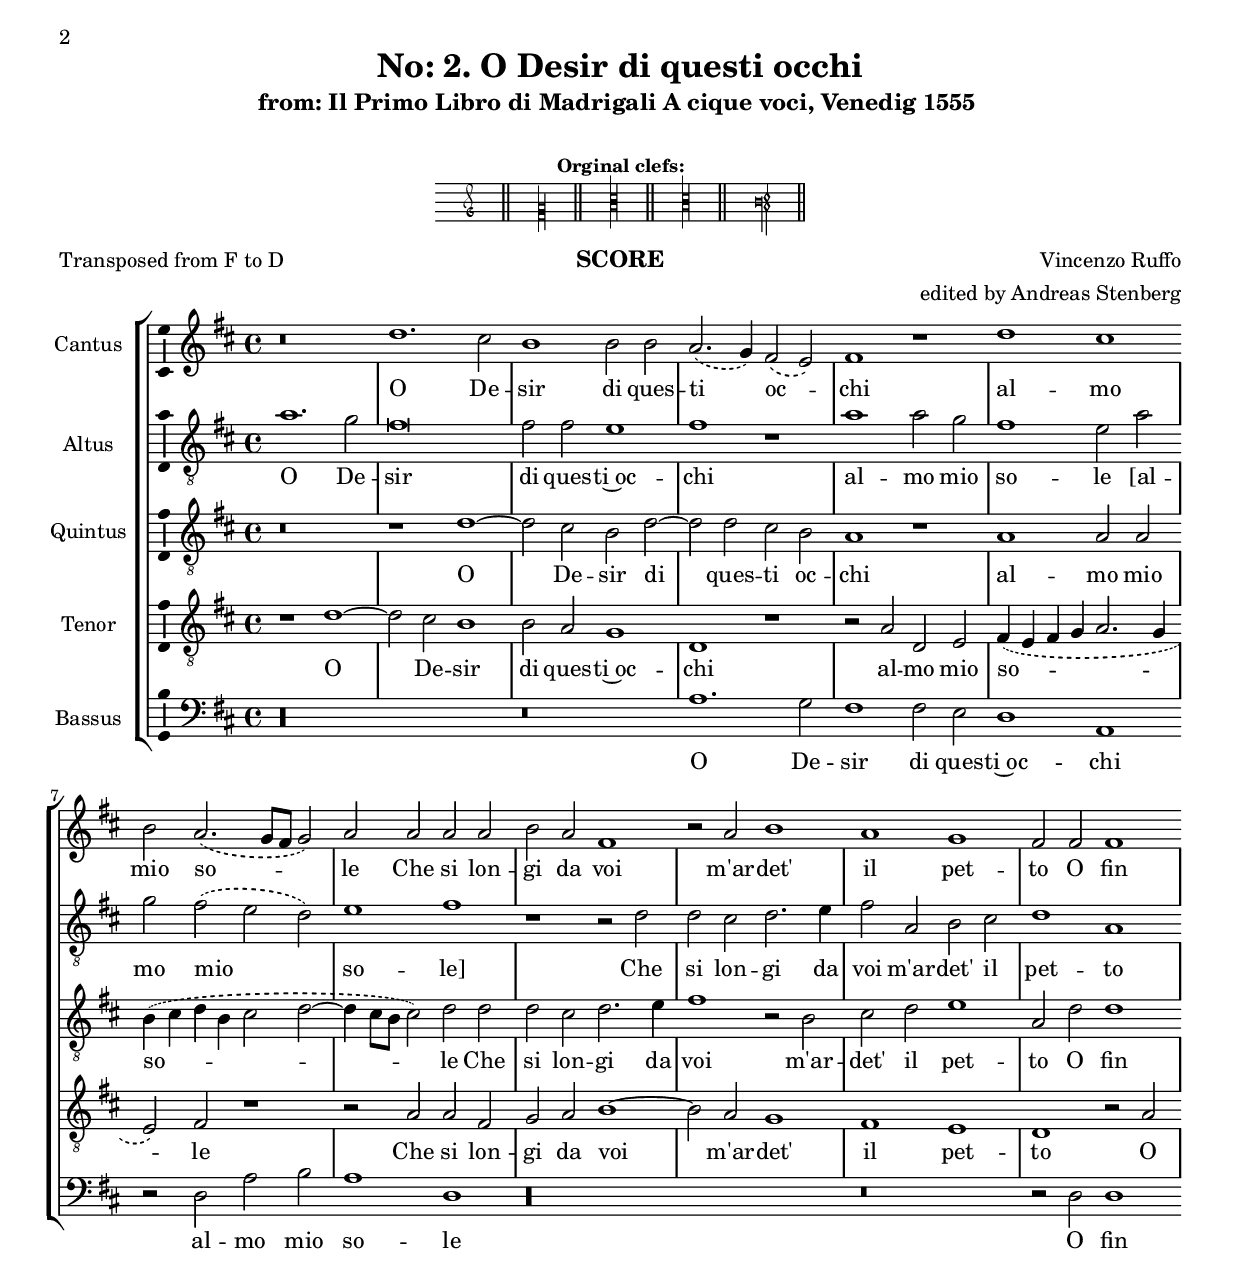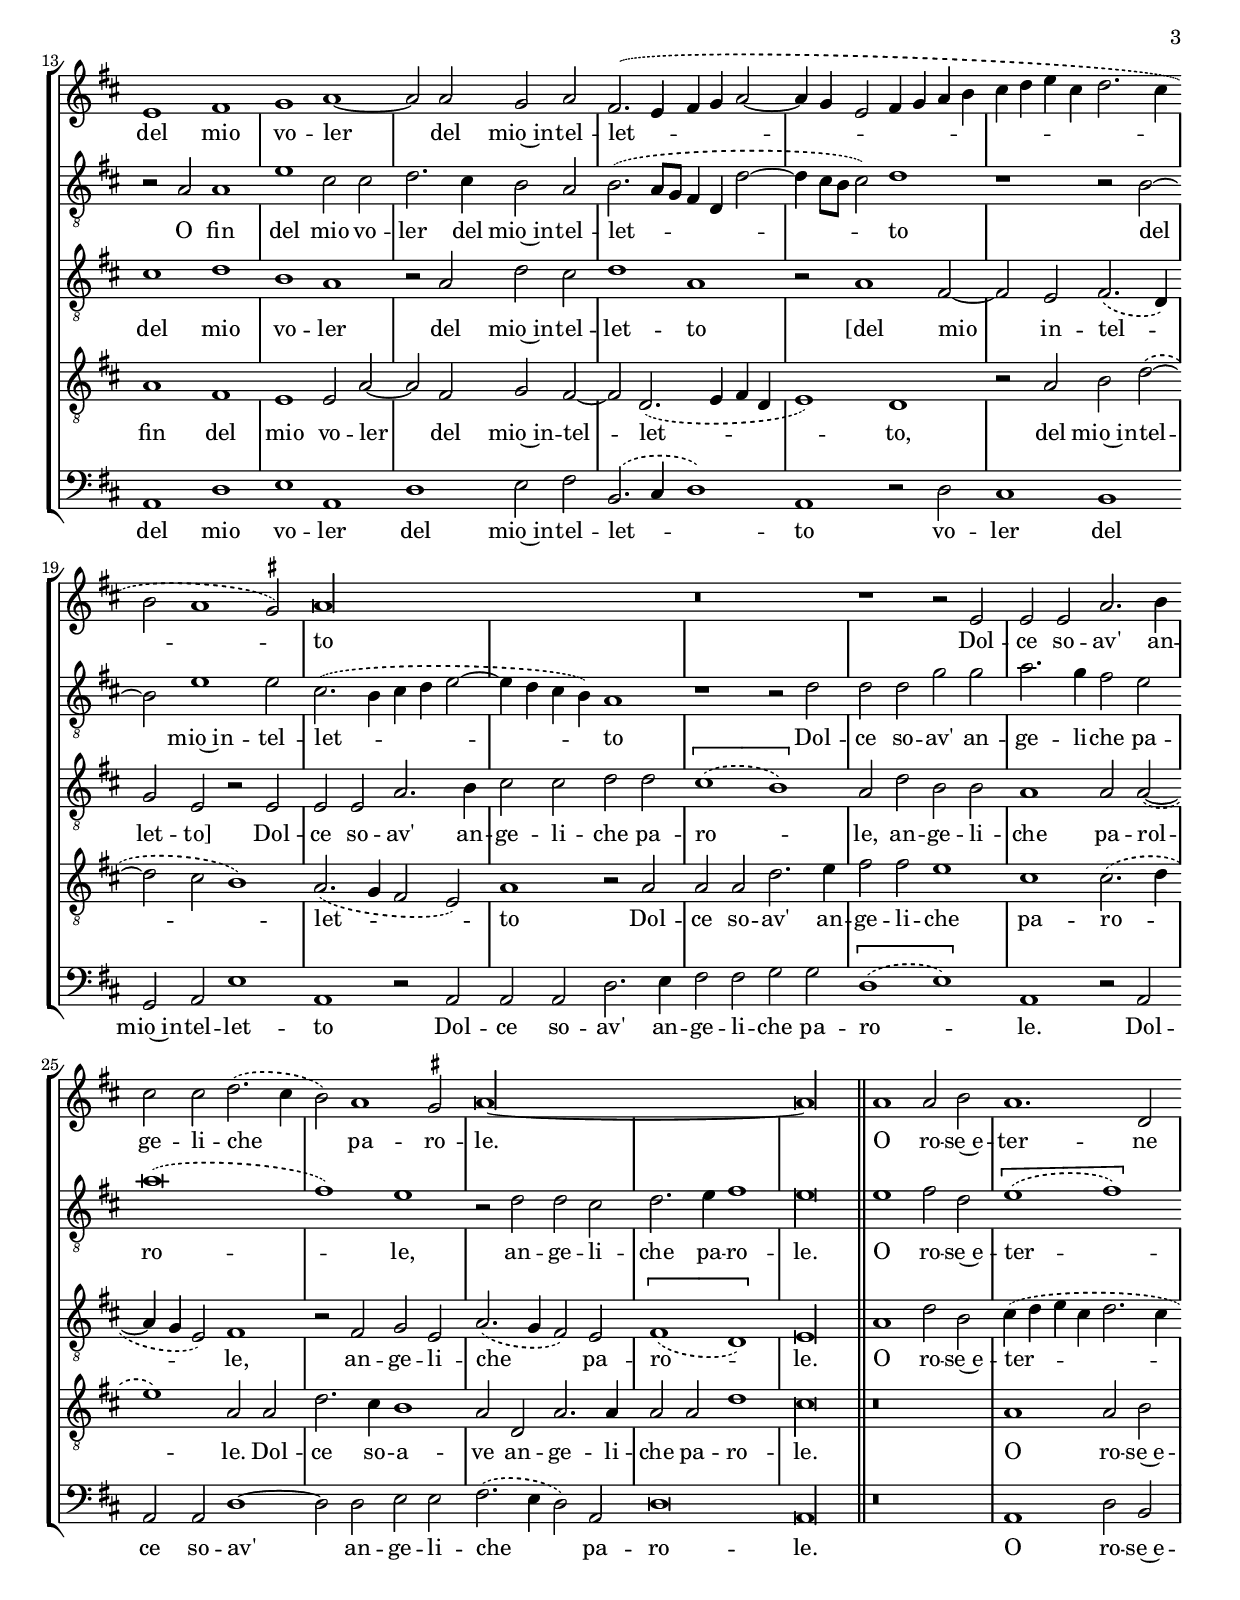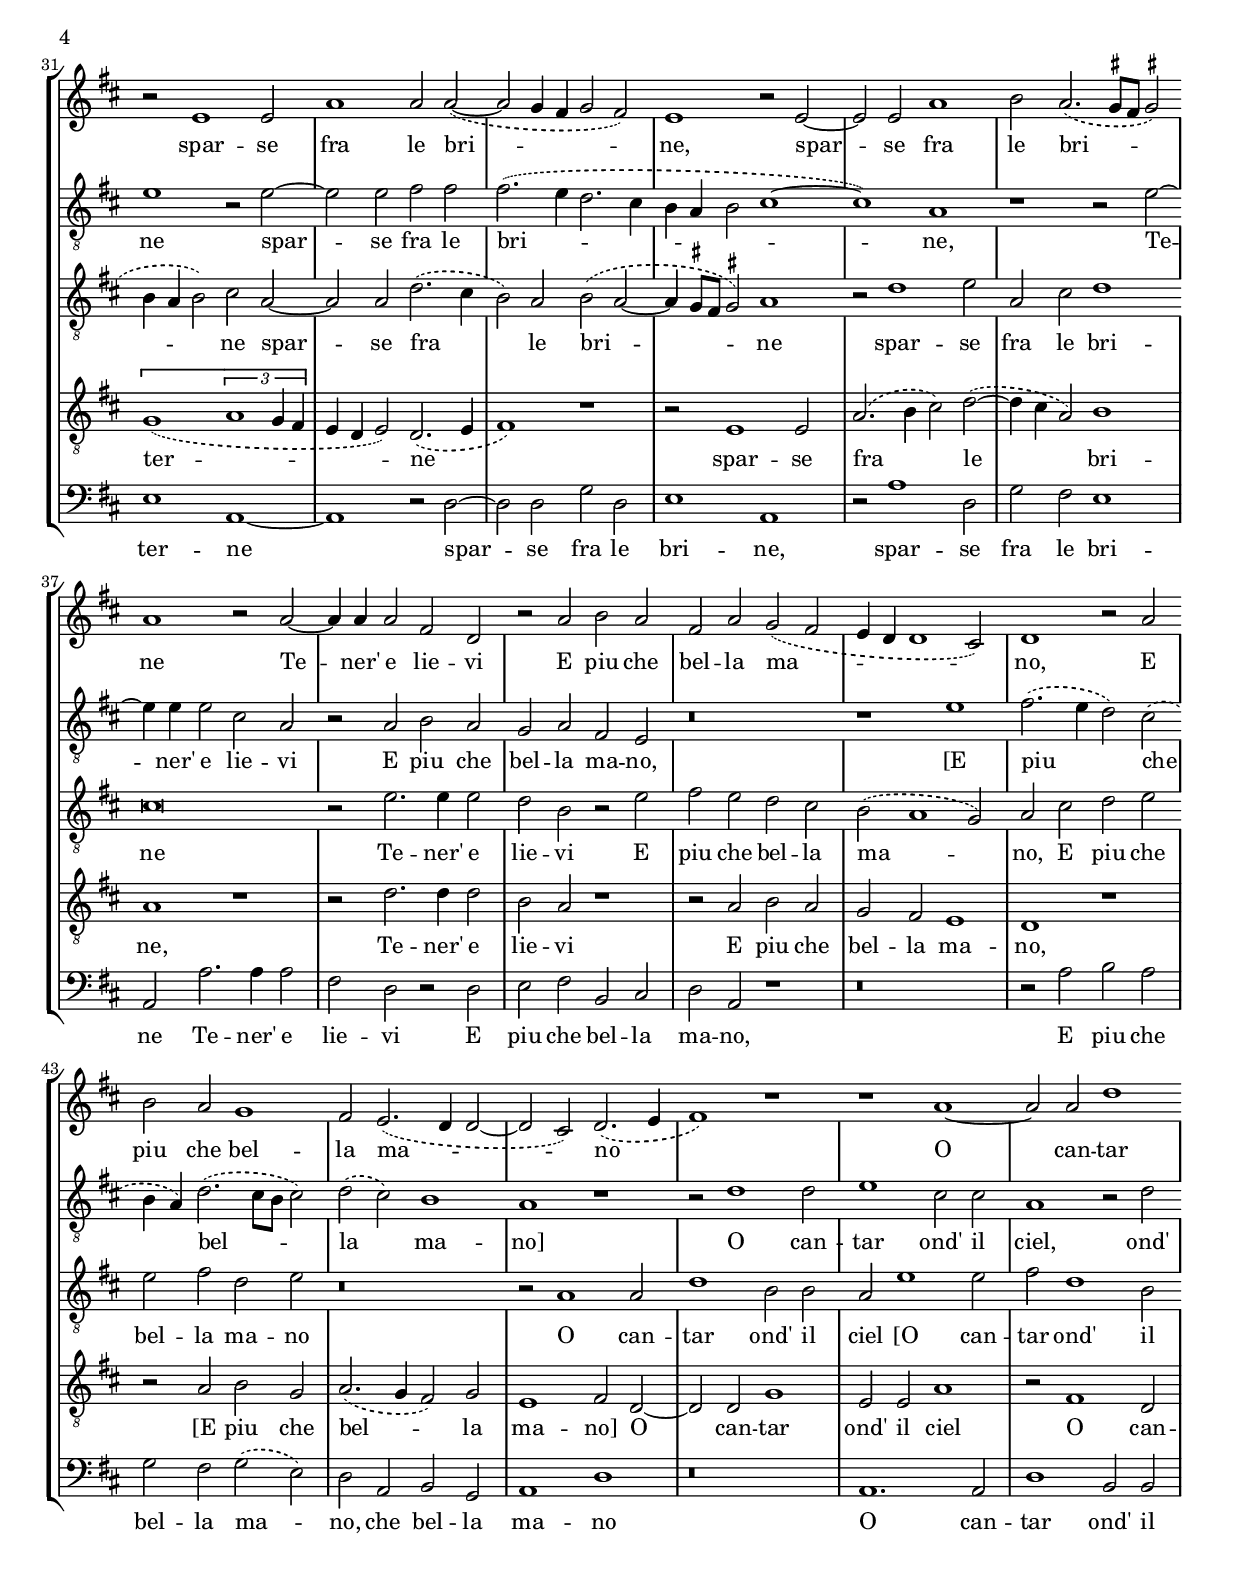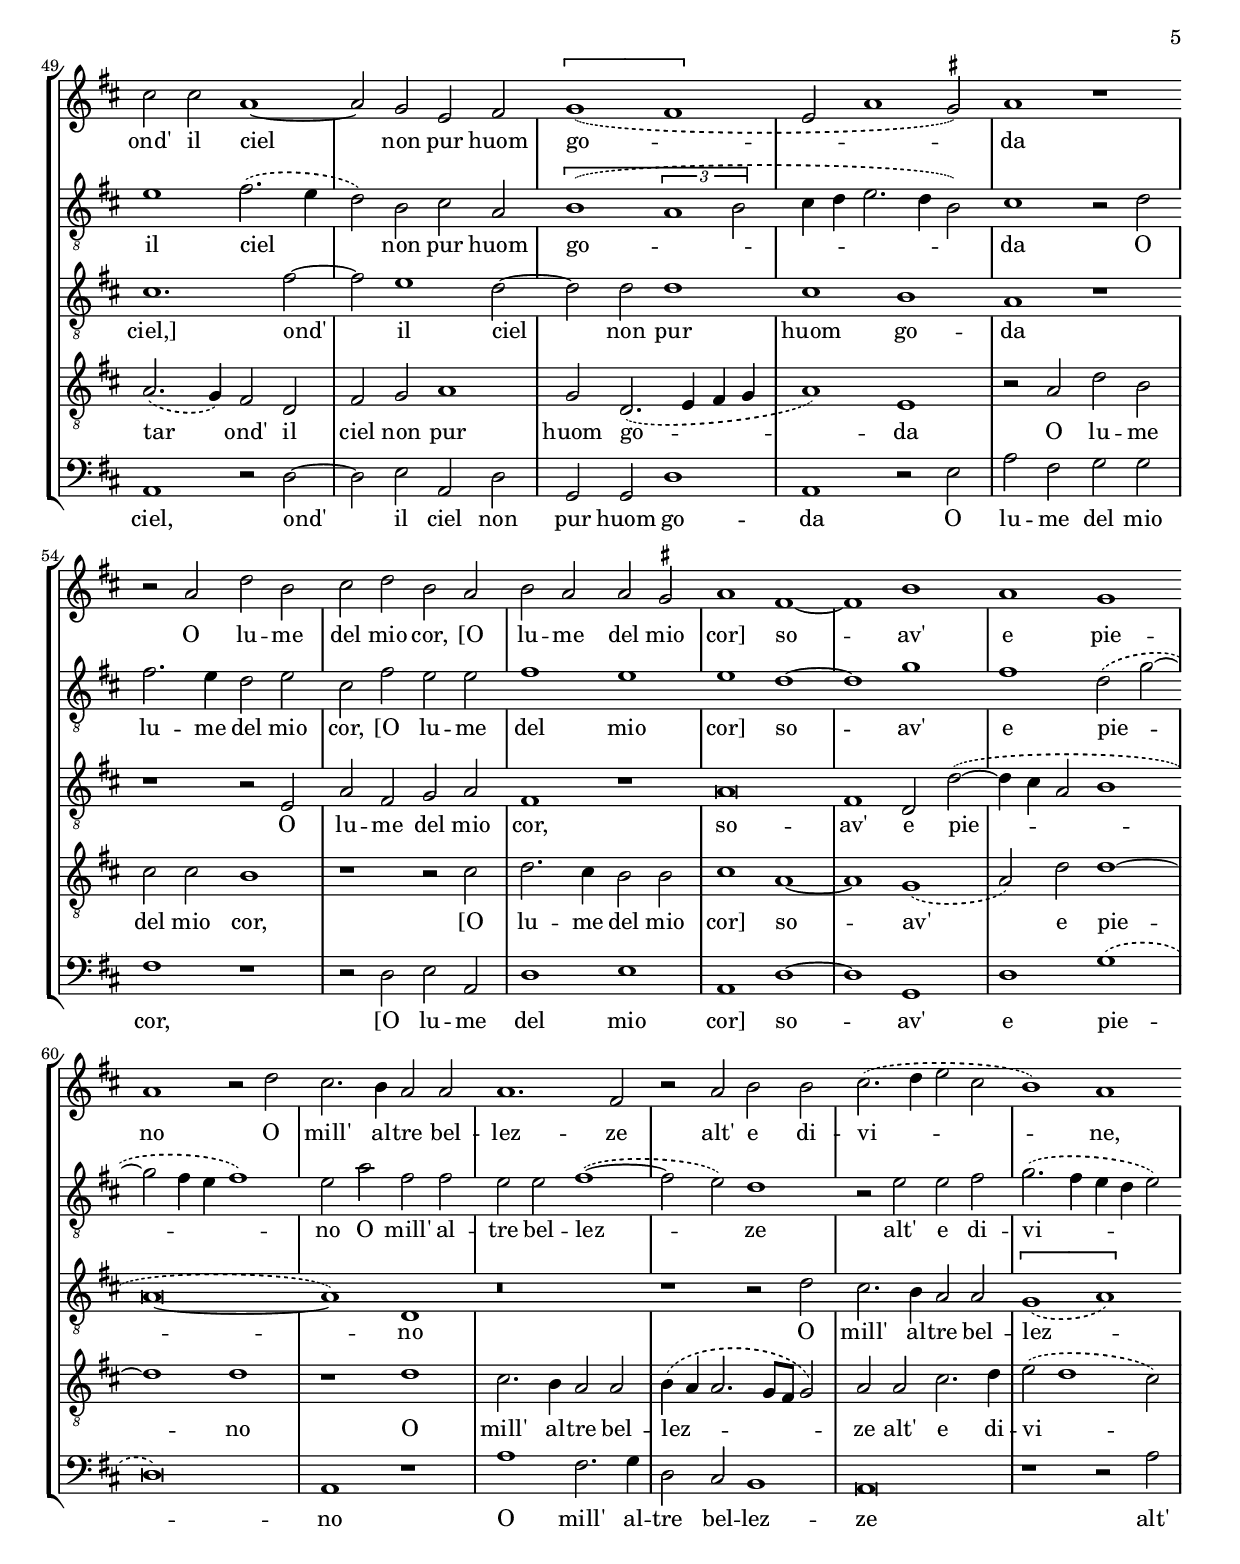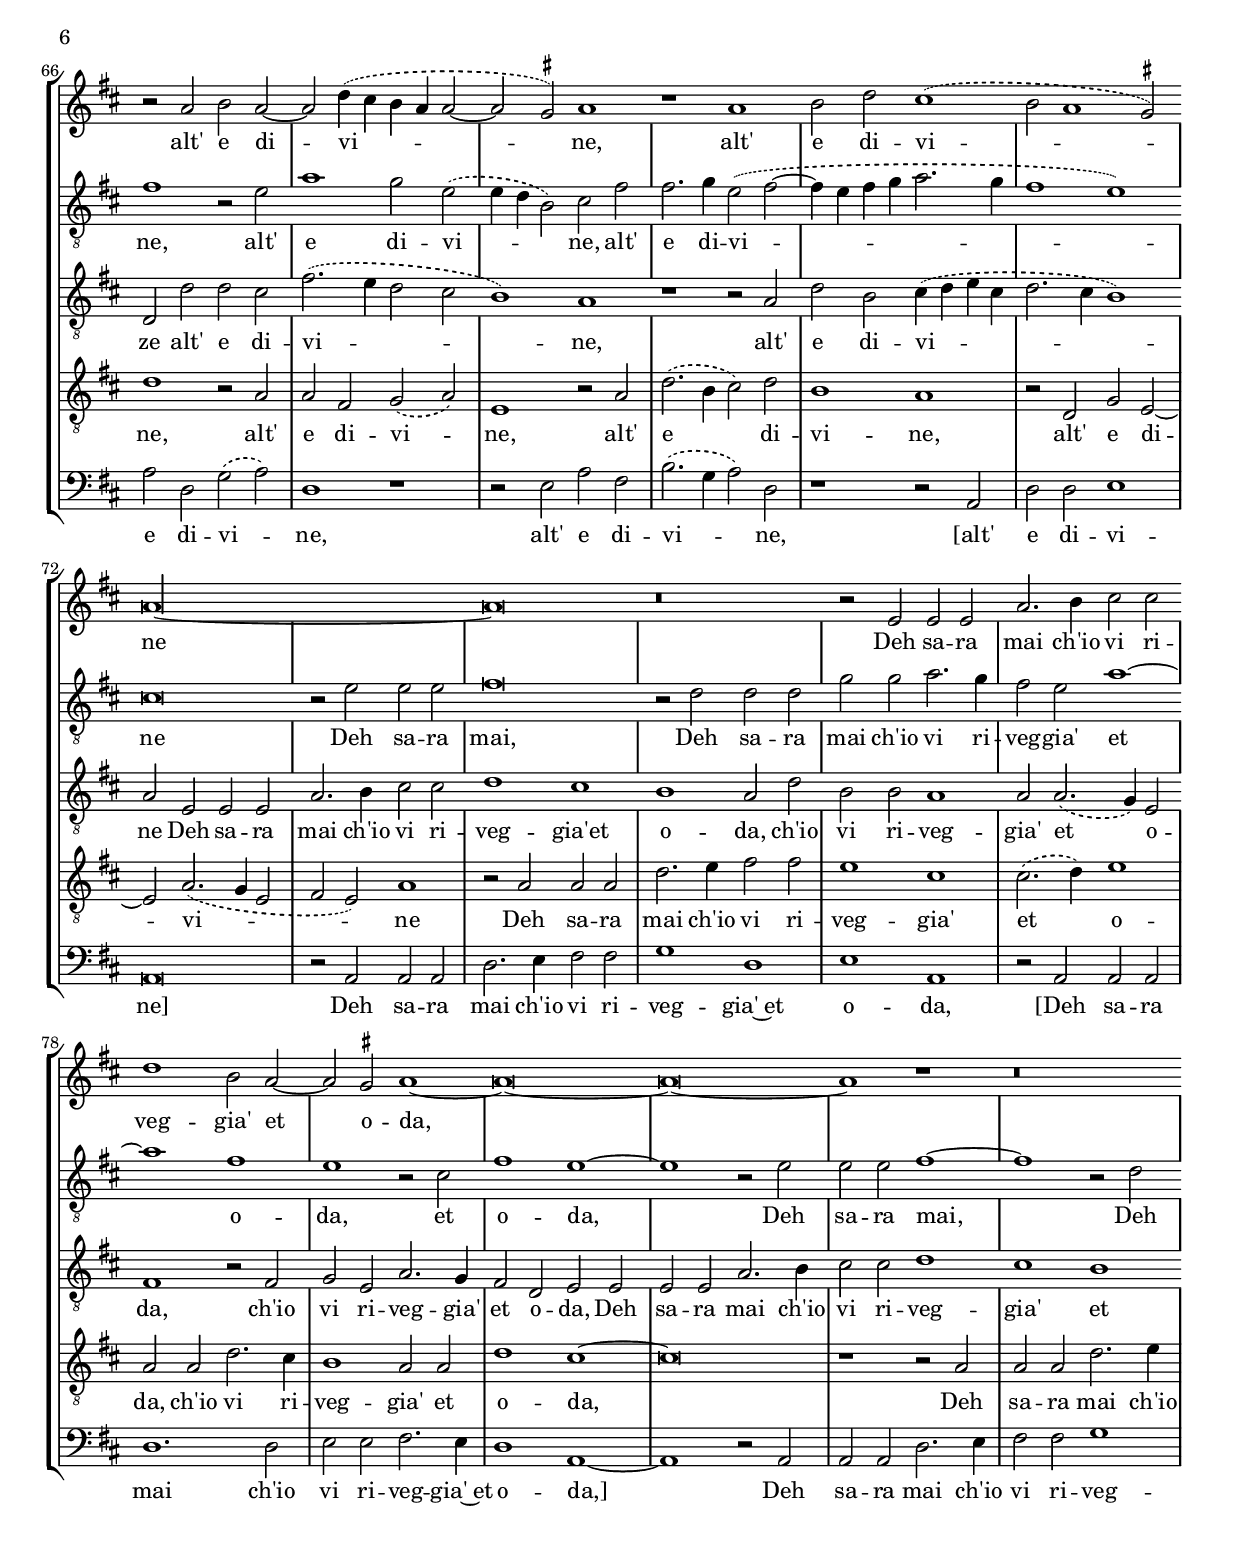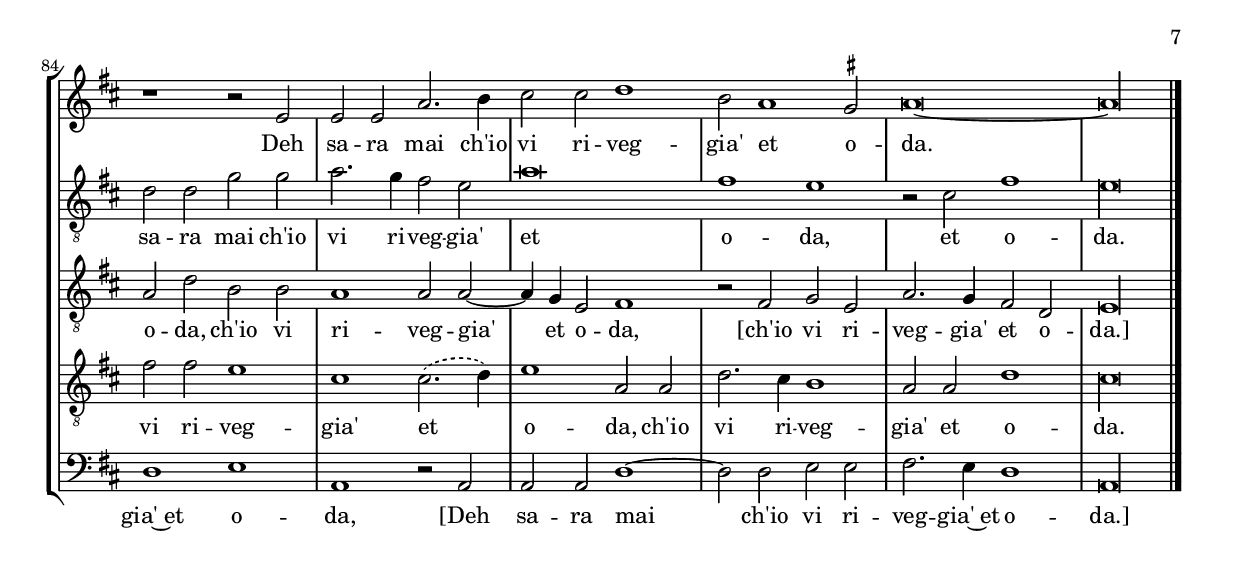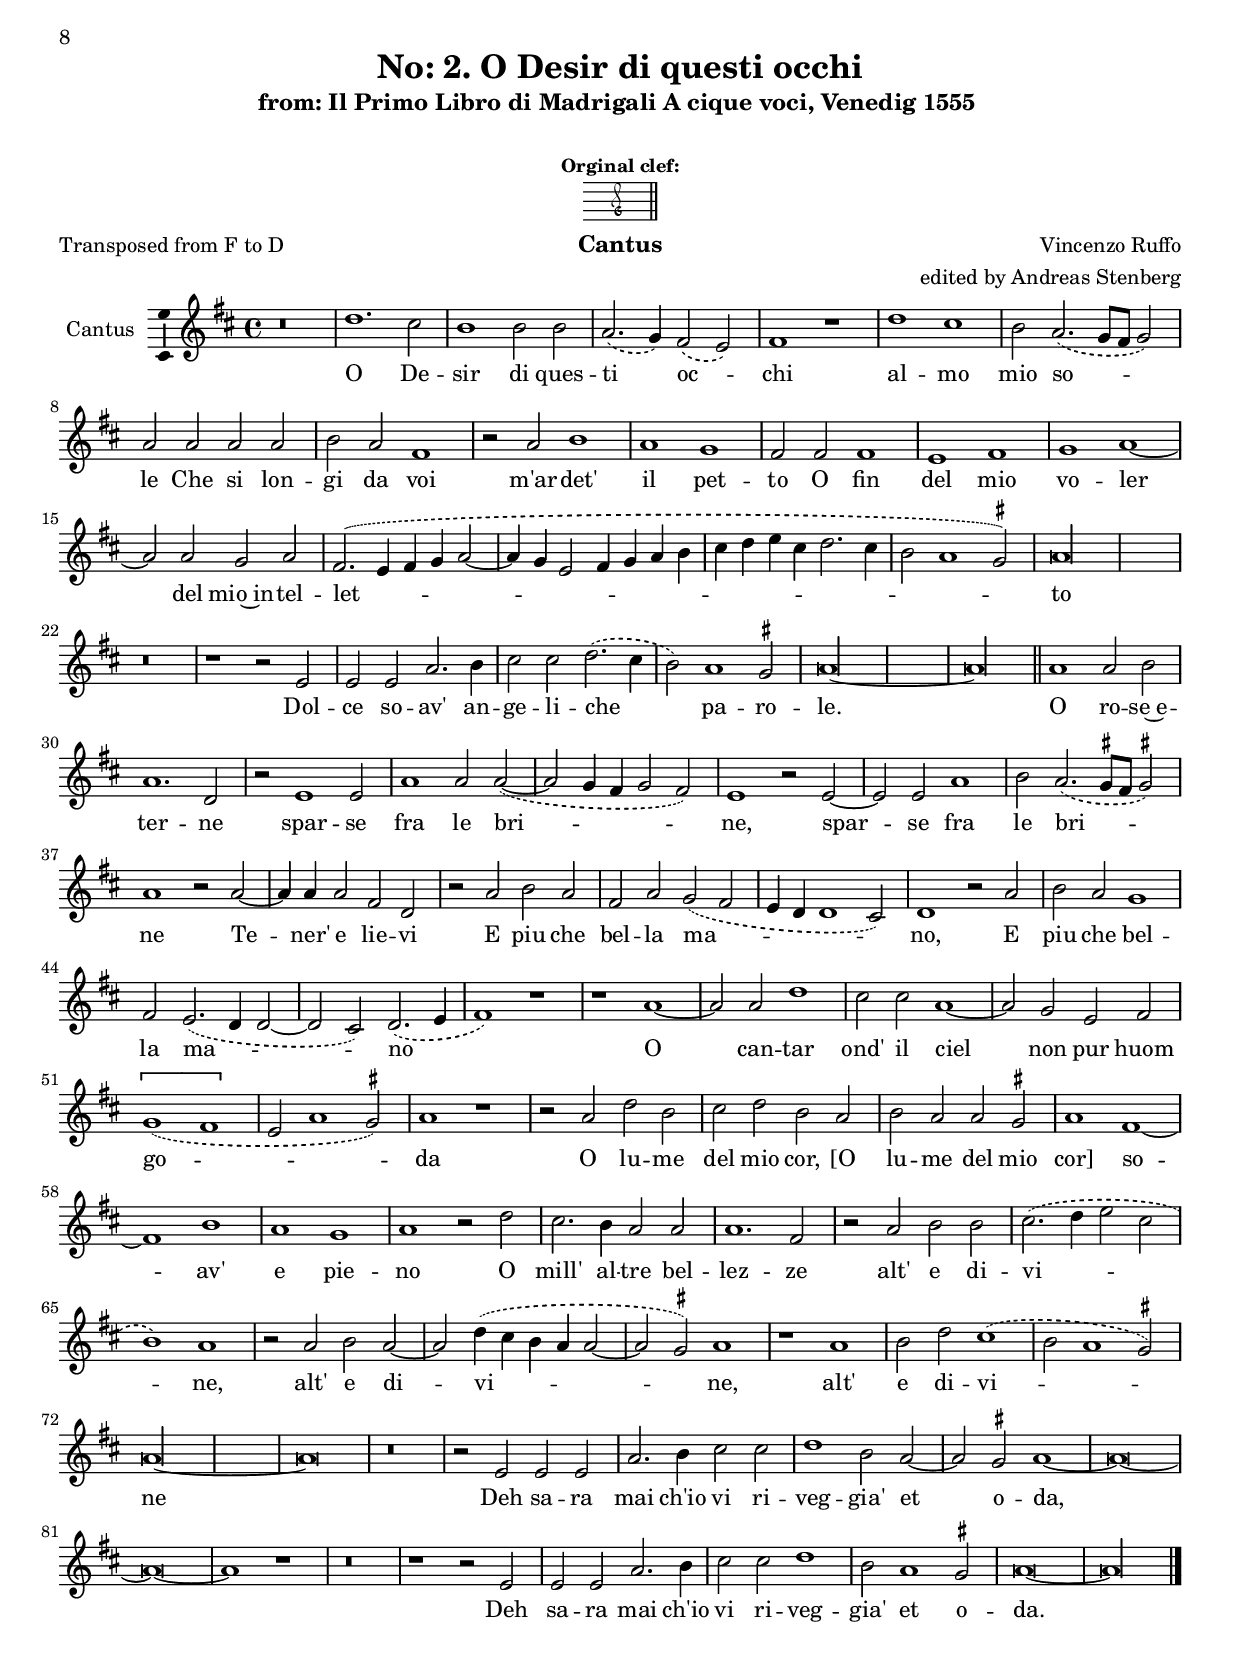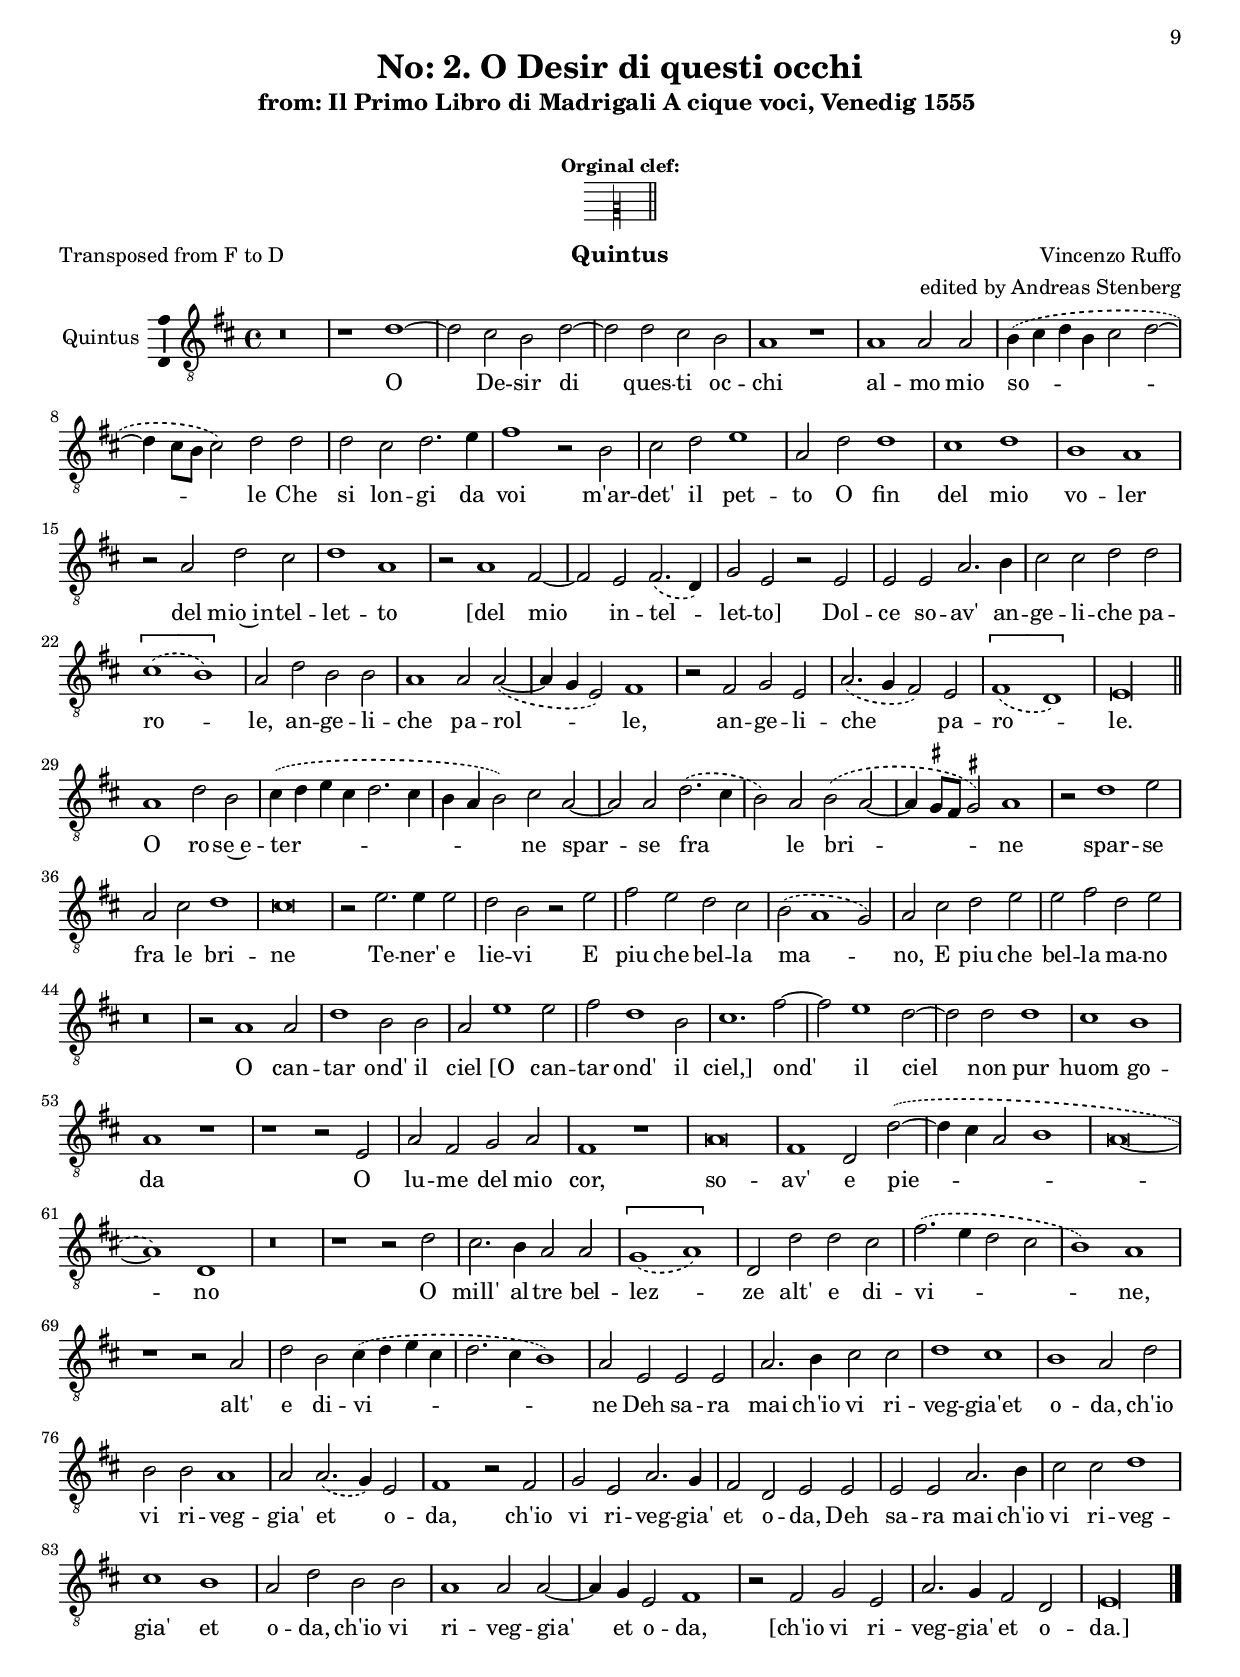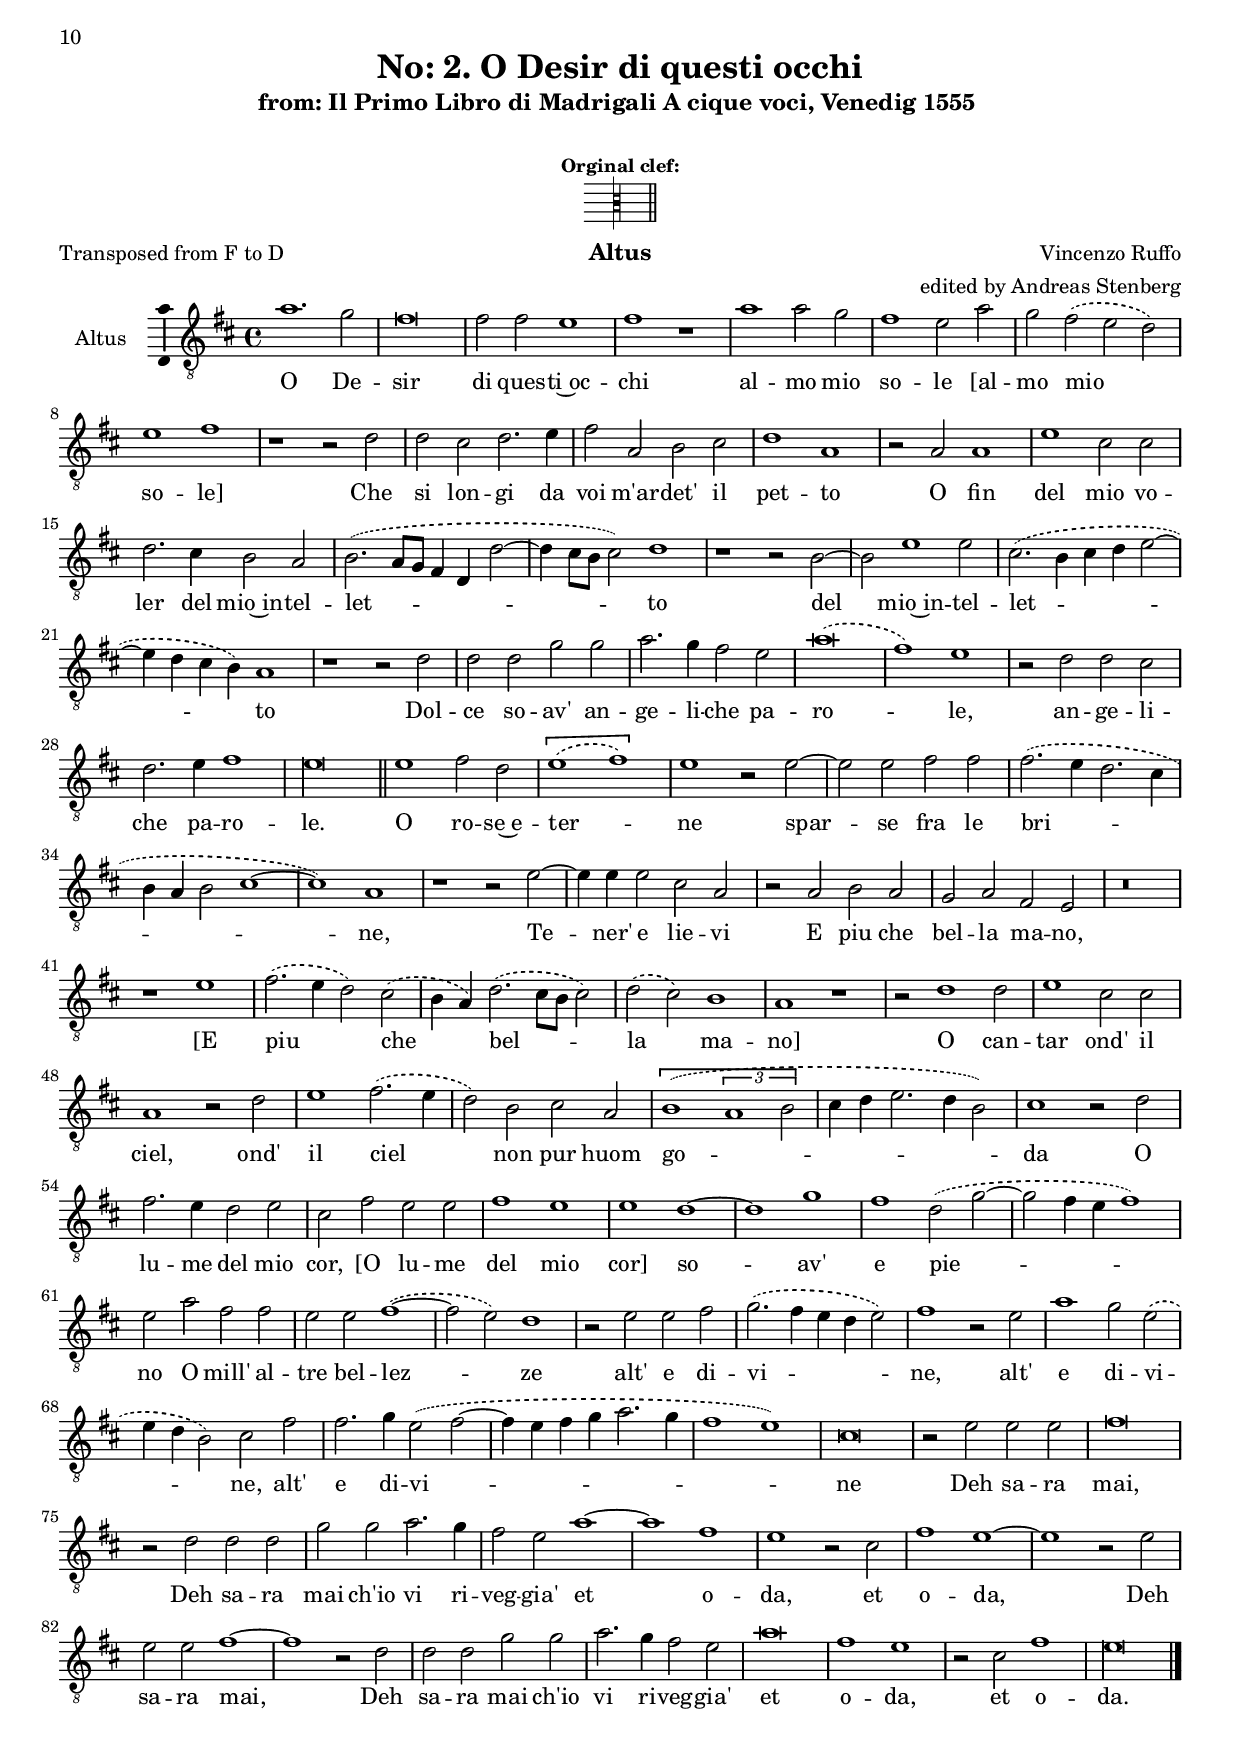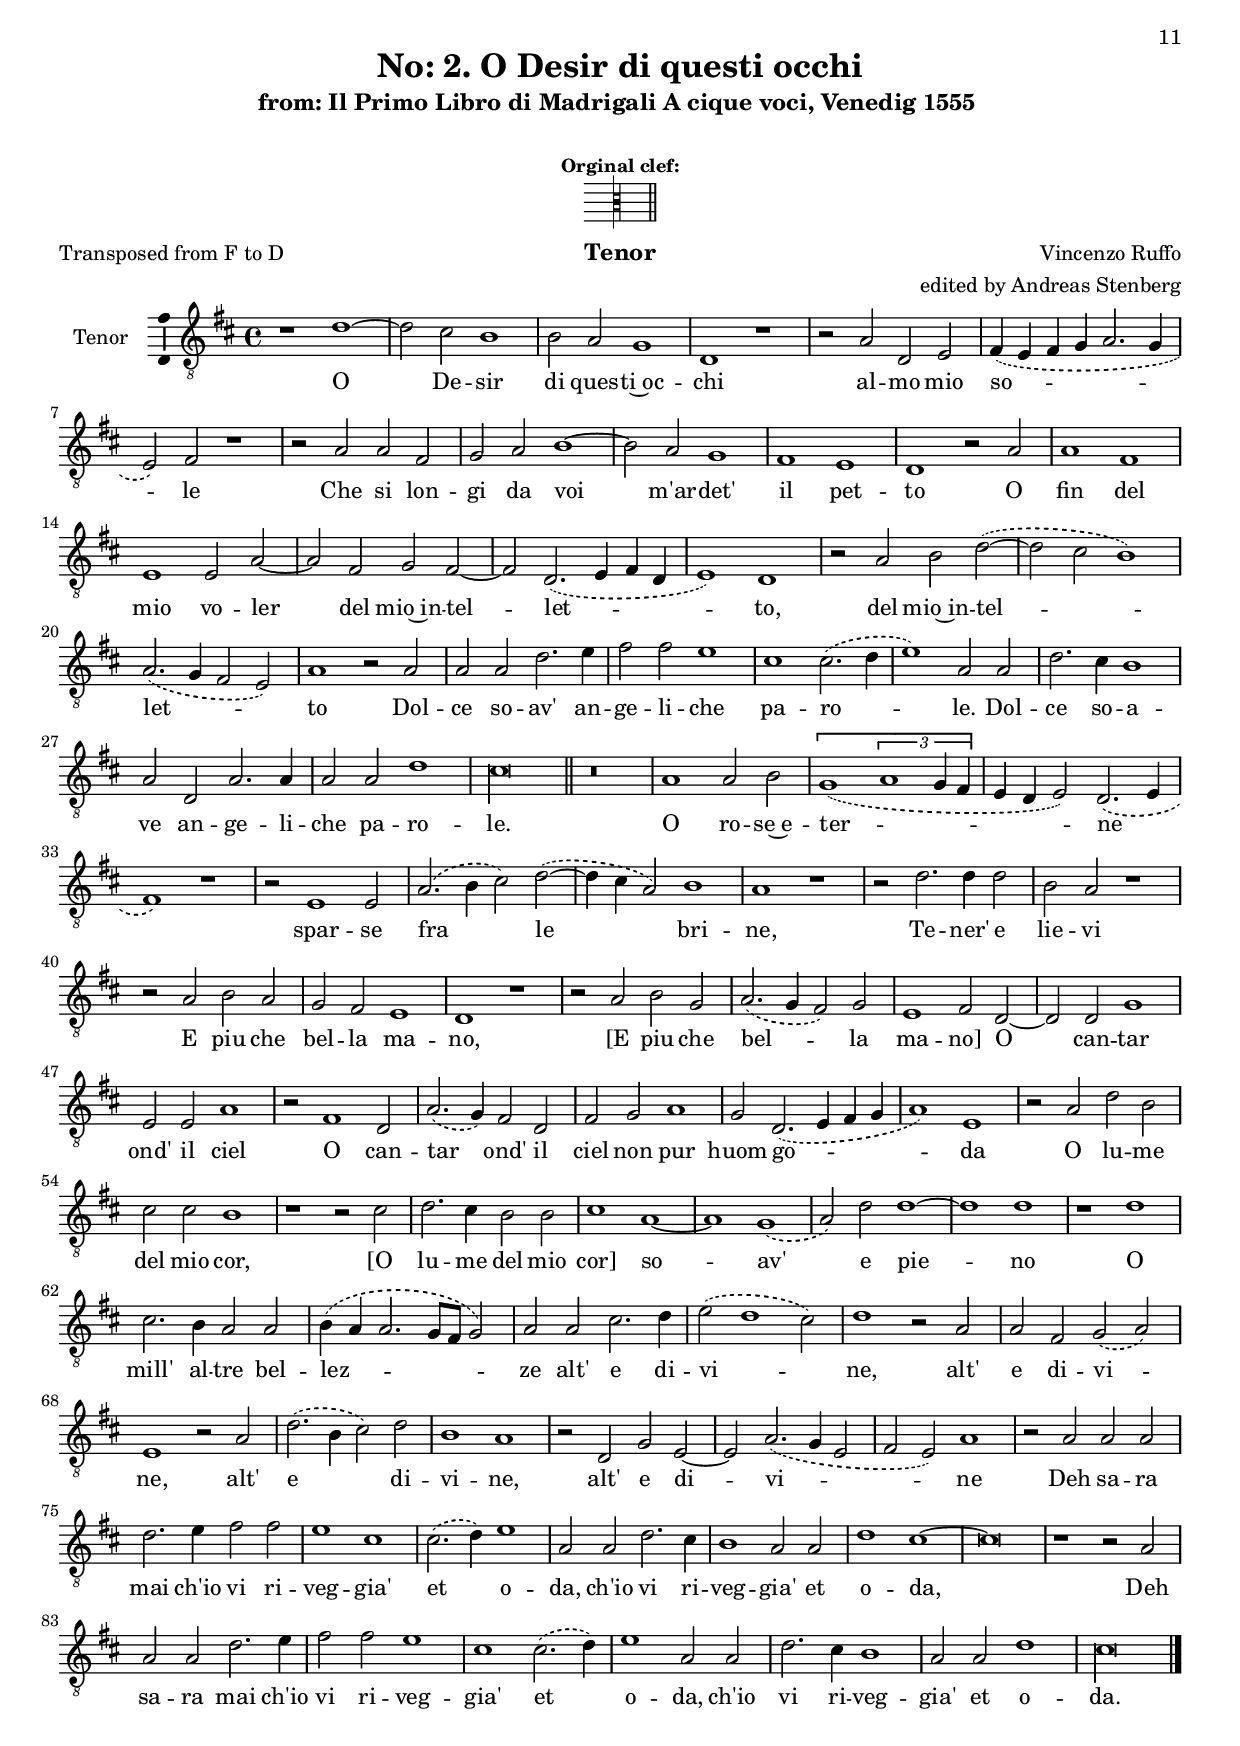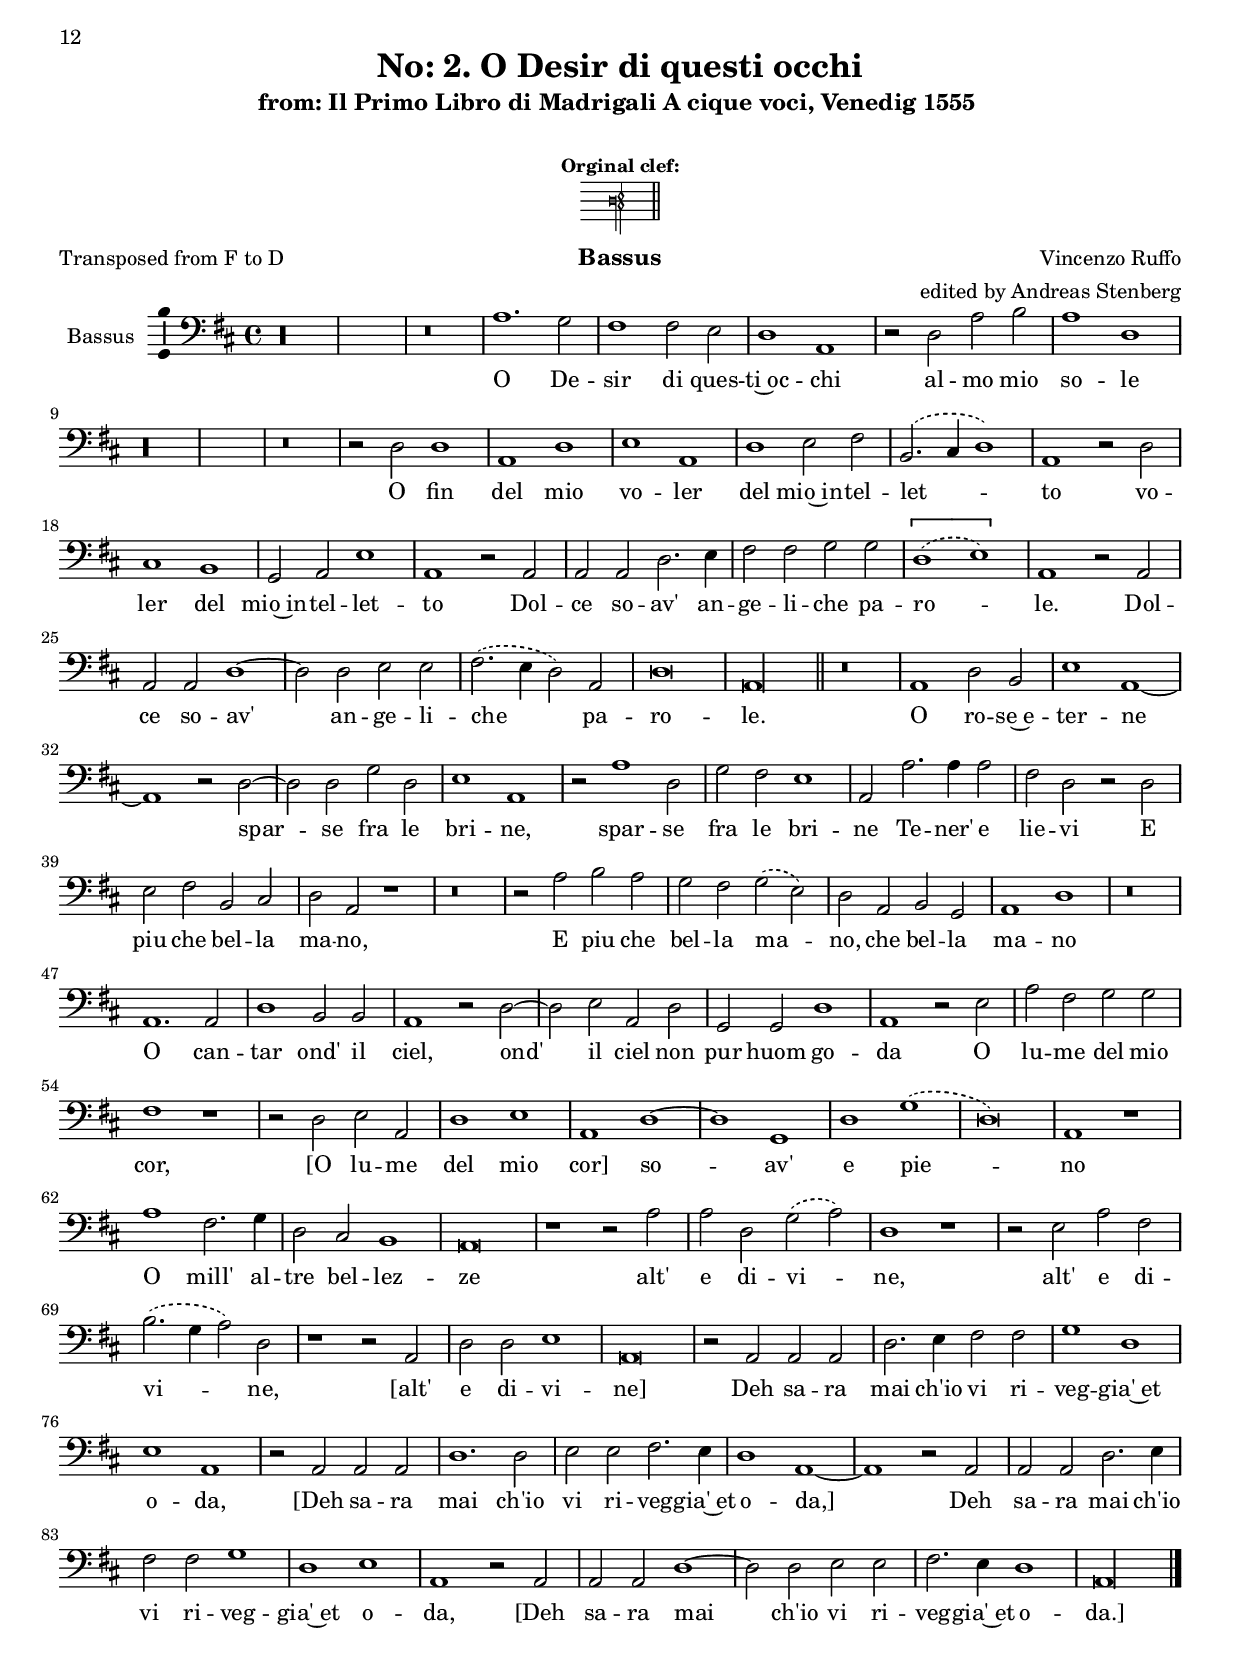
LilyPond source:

\version "2.18.2"
\language "deutsch"
#(append! supported-clefs '(("mensural-f3" . ("clefs.mensural.f" 0 0))))
ficta = { \once \set suggestAccidentals = ##t }
\paper {
  ragged-bottom = ##t
  ragged-last-bottom = ##t
  print-all-headers = ##t
  page-breaking = #ly:minimal-breaking
}
\header {
  title = "No: 2. O Desir di questi occhi"
  subtitle = "from: Il Primo Libro di Madrigali A cique voci, Venedig 1555 "
  subsubtitle = "Score & Parts"
  composer = "Vincenzo Ruffo"
  arranger = "edited by Andreas Stenberg"
  poet = "Transposed from F to D"
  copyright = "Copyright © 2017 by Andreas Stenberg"
}

#(set-global-staff-size 18)
global = {
  \key f \major
  \time 4/4
  \set Timing.measureLength = #(ly:make-moment 4/2)
}
sopranoOne = \relative c'' {
  \global
  %%  \hide Staff.BarLine 
  \slurDashed
  % Music follows here.
  \tag #'inScore {  \hide Staff.BarLine }
  \tag #'inPart {\set Timing.defaultBarType = "!" }
  r\breve
  f1. e2
  d1 d2 d2
  c2.( b4) a2( g2) 
  a1 r1
  f'1 e1
  d2 c2.( b8 a8 b2)
  c2 c2 c2 c2
  d2 c2 a1
  r2 c2 d1 
  c1  b1 
  a2 a2  a1 
  g1  a1 
  b1						%% end of first line in orig.
  c1~
  c2 c2 b2 c2
  a2.( g4 a4 b4 c2~
  c4 b4 g2 a4 b4 c4 d4
  e4 f4 g4 e4 f2. e4 
  d2 c1 \ficta h2)
  c\longa
  r\breve
  r1 r2 g2
  g2 g2 c2. d4
  e2 e2 f2.( e4 
  d2) c1 \ficta h2
  c\longa~
  \cadenzaOn
  c\longa
  \tag #'inScore {  \undo \hide Staff.BarLine }
  \bar "||"					%% end of second line
  \cadenzaOff
  c1 c2 d2
  \tag #'inScore {   \hide Staff.BarLine }
  c1. f,2
  r2 g1 g2
  c1 c2 c2~(
  c2 b4 a4 b2 a2)
  g1 r2 g2~
  g2 g2 c1
  d2 c2.( \ficta h8 a8 \ficta h!2)
  c1 r2 c2~
  c4 c4 c2 a2 f2
  r2 c'2 d2 c2
  a2 c2 b2( a2				%% end of third line
  g4 f4 f1 e2)
  f1 r2 c'2
  d2 c2 b1
  a2 g2.( f4 f2~
  f2 e2) f2.( g4
  a1) r1
  r1 c1~
  c2 c2 f1
  e2 e2 c1~
  c2 b2 g2 a2
  \[b1( a1\]
  g2 c1 \ficta h2) 
  c1 r1
  r2 c2 f2 d2
  e2 f2				%% end of fourth line
  d2 c2
  d2 c2 c2 \ficta h2
  c1 a1~ 
  a1 d1
  c1 b1 
  c1 r2 f2
  e2. d4 c2 c2
  c1. a2
  r2 c2 d2 d2 
  e2.( f4 g2 e2
  d1) c1
  r2 c2 d2 c2~
  c2 f4( e4 d4 c4 c2~
  c2 \ficta h2) 				%% end of fifth line
  c1
  r1 c1 
  d2 f2 e1( 
  d2 c1 \ficta h2) 
  c\longa~
  c\breve
  r\breve
  r2 g2 g2 g2
  c2. d4 e2 e2
  f1 d2 c2~
  c2 \ficta h2 c1~
  c\breve~
  c\breve~
  c1 r1
  r\breve
  r1 r2 g2
  g2 g2 c2. d4
  e2 e2 f1
  d2 c1 \ficta h2
  c\breve~
  \cadenzaOn
  c\longa
  \tag #'inScore {  \undo \hide Staff.BarLine }
  \bar "|."
}

sopranoTwo = \relative c' {
  \global
  \clef "treble_8"
  \slurDashed
  % Music follows here.
  \tag #'inScore {  \hide Staff.BarLine }
  \tag #'inPart {\set Timing.defaultBarType = "!" }
  r\breve
  r1 f1~
  f2 e2 d2 f2~
  f2 f2 e2 d2
  c1 r1
  c1 c2 c2
  d4( e4 f4 d4 e2 f2~
  f4 e8 d8 e2) f2 f2
  f2 e2 f2. g4 
  a1 r2 d,2 
  e2 f2 g1
  c,2 f2 f1
  e1					%% end of first line in orig
  f1
  d1 c1
  r2 c2 f2 e2
  f1 c1
  r2 c1 a2~
  a2 g2 a2.( f4)
  b2 g2 r2 g2
  g2 g2 c2. d4
  e2 e2 f2 f2
  \[e1( d1)\] 
  c2 f2 d2 d2
  c1 c2 c2~(
  c4 b4 g2) a1 
  r2 a2 b2 g2 
  c2.( b4  a2) g2 
  \[a1( f1)\]
  \cadenzaOn
  g\longa 
  \tag #'inScore {  \undo \hide Staff.BarLine }
  \bar "||"				%% end of second line
 \cadenzaOff
 c1 f2 d2
  \tag #'inScore {   \hide Staff.BarLine }
  e4( f4 g4 e4 f2. e4 
  d4 c4 d2) e2 c2~
  c2 c2 f2.( e4 
  d2) c2 d2( c2~
  c4 \ficta h8 a8 \ficta h!2) c1
  r2 f1 g2
  c,2 e2 f1
  e\breve
  r2 g2. g4 g2
  f2 d2 r2 g2
  a2 g2 f2 e2
  d2( c1 b2)				%% end of third line
  c2 e2 f2 g2
  g2 a2 f2 g2
  r\breve
  r2 c,1 c2
  f1 d2 d2
  c2 g'1 g2
  a2 f1 d2
  e1. a2~
  a2 g1 f2~
  f2 f2 f1
  e1 d1
  c1 r1
  r1 r2 g2
  c2 a2 b2 c2
  a1 r1
  c\breve
  a1 f2 f'2~(
  f4 e4 c2  d1
  c\breve~
  c1) f,1				%% end of fourth line
  r\breve 
  r1 r2 f'2 
  e2. d4 c2 c2
  \[b1( c1)\]
  f,2 f'2 f2 e2
  a2.( g4 f2 e2 
  d1) c1
  r1 r2 c2
  f2 d2 e4( f4 g4 e4
  f2. e4 d1)
  c2 g2 g2 g2
  c2. d4 e2 e2
  f1 e1
  d1 c2 f2 
  d2 d2 c1			%% end of fifth line
  c2 c2.( b4) g2
  a1 r2 a2
  b2 g2 c2. b4
  a2 f2 g2 g2
  g2 g2 c2. d4
  e2 e2 f1
  e1 d1
  c2 f2 d2 d2 
  c1 c2 c2 ~
  c4 b4 g2
  a1 r2 a2
  b2 g2 c2. b4
  a2 f2 
\cadenzaOn
  g\longa
  \tag #'inScore {  \undo \hide Staff.BarLine }
  \bar "|."
}

alto = \relative c' {
  \global
  \slurDashed
  % Music follows here.
  \tag #'inScore {  \hide Staff.BarLine }
  \tag #'inPart {\set Timing.defaultBarType = "!" }
  \clef "treble_8"
  c'1. b2
  a\breve
  a2 a2 g1
  a1 r1
  c1 c2 b2
  a1 g2 c2
  b2 a2( g2 f2)
  g1 a1
  r1 r2 f2
  f2 e2 f2. g4 
  a2 c,2 d2 e2
  f1 c1
  r2 c2 c1
  g'1 e2 e2			%% end first line in orig.
  f2. e4 d2 c2
  d2.( c8 b8 a4 f4 f'2~
  f4 e8 d8 e2) f1
  r1 r2 d2~
  d2 g1 g2
  e2.( d4 e4 f4 g2~
  g4 f4 e4 d4) c1
  r1 r2 f2
  f2 f2 b2 b2
  c2. b4 a2 g2
  c\breve(
  a1) g1
  r2 f2 f2 e2
  f2. g4 a1
  \cadenzaOn
  g\longa
  \tag #'inScore {  \undo \hide Staff.BarLine }
  \bar "||"					%% end of second line
  \cadenzaOff
  g1 a2 f2
  \tag #'inScore {   \hide Staff.BarLine }
  \[g1( a1)\]
  g1 r2 g2~
  g2 g2 a2 a2
  a2.( g4 f2. e4
  d4 c4 d2 e1~
  e1) c1
  r1 r2 g'2~
  g4 g4 g2 e2 c2
  r2 c2 d2 c2
  b2 c2 a2 g2
  r\breve
  r1 g'1
  a2.( g4 f2) e2( 
  d4 c4) f2.( e8 d8 e2)
  f2( e2)						%% end of third line
  d1
  c1 r1
  r2 f1 f2
  g1 e2 e2
  c1 r2 f2
  g1 a2.( g4
  f2) d2 e2 c2 
  \[d1(  \tuplet 3/2 { c1 d2 }\] 
  e4 f4 g2. f4 d2) 
  e1 r2 f2 
  a2. g4 f2 g2 
  e2 a2 g2 g2
  a1 g1 
  g1  f1~
  f1 b1 
  a1					%% end of fourth line
  f2( b2~
  b2 a4 g4 a1) 
  g2 c2  a2 a2 
  g2 g2  a1~( 
  a2 g2) f1 
  r2 g2  g2 a2 
  b2.( a4  g4 f4 g2) 
  a1 r2 g2 
  c1 b2 g2(
  g4 f4 d2) e2 a2 
  a2. b4 g2( a2~
  a4 g4 a4 b4 c2. b4 
  a1 g1) 
  e\breve 
  r2 g2				%% end of fifth line
  g2 g2
  a\breve 
  r2 f2 f2 f2
  b2 b2 c2. b4
  a2 g2 c1~
  c1 a1
  g1 r2 e2
  a1 g1~
  g1 r2 g2
  g2 g2 a1~
  a1 r2 f2
  f2 f2 b2 b2 
  c2. b4 a2 g2
  c\breve 
  a1 g1
  r2 e2 a1
  \cadenzaOn
  g\longa
  \tag #'inScore {  \undo \hide Staff.BarLine }
  \bar "|."
}

tenorOne = \relative c {
  \global
  \slurDashed
  % Music follows here.
  \tag #'inScore {  \hide Staff.BarLine }
  \tag #'inPart {\set Timing.defaultBarType = "!" }
  r1 f'1~
  f2 e2 d1
  d2 c2 b1
  f1 r1
  r2 c'2 f,2 g2
  a4( g4 a4 b4 c2. b4
  g2) a2 r1
  r2 c2 c2 a2 
  b2 c2 d1~
  d2 c2 b1
  a1 g1
  f1 r2 c'2
  c1 a1
  g1					%% end of first line in orig.
  g2 c2~
  c2 a2  b2 a2~
  a2 f2.( g4 a4 f4 
  g1) f1
  r2 c'2 d2 f2~(
  f2 e2 d1)
  c2.( b4 a2 g2)
  c1 r2 c2
  c2 c2 f2. g4
  a2 a2 g1
  e1 e2.( f4
  g1) c,2 c2 
  f2. e4 d1
  c2 f,2 c'2. c4
  c2 c2 f1
  \cadenzaOn
  e\longa
  \tag #'inScore { \undo  \hide Staff.BarLine }
  \bar "||"				%% end o fsecond line
  \cadenzaOff
  r\breve
  c1 c2 d2
  \[b1( \tuplet 3/2 { c1 b4 a4 }\]
  g4 f4 g2) f2.( g4
  a1) r1
  r2 g1 g2
  c2.( d4 e2) f2~(
  f4 e4 c2) d1
  c1 r1
  r2 f2. f4 f2
  d2 c2 r1
  r2 c2 d2 c2
  b2 a2 g1
  f1 r1
  r2 c'2 d2 b2
  c2.( b4 a2) b2				%% end of third line
  g1 a2 f2~
  f2 f2 b1
  g2 g2 c1
  r2 a1 f2 
  c'2.( b4) a2 f2
  a2 b2 c1 
  b2 f2.( g4 a4 b4
  c1) g1
  r2 c2 f2 d2 
  e2 e2 d1
  r1 r2 e2
  f2. e4 d2 d2
  e1 c1~
  c1 b1(
  c2) f2						%% end of fourth line
  f1~
  f1 f1
  r1 f1 
  e2. d4 c2 c2
  d4( c4 c2. b8 a8 b2)
  c2 c2 e2. f4
  g2( f1 e2)
  f1 r2 c2
  c2 a2 b2( c2)
  g1 r2 c2
  f2.( d4 e2) f2
  d1 c1
  r2 f,2 b2 g2~
  g2 c2.( b4 g2
  a2 g2) c1
  r2 c2				%% end fifth line
  c2 c2 
  f2. g4 a2 a2
  g1 e1
  e2.( f4) g1
  c,2 c2 f2. e4
  d1 c2 c2
  f1 e1~
  e\breve
  r1 r2 c2
  c2 c2 f2. g4
  a2 a2 g1
  e1 e2.( f4) g1
  c,2 c2 f2. e4 
  d1 c2 c2 
  f1
  \cadenzaOn
  e\longa
  \tag #'inScore {  \undo \hide Staff.BarLine }
  \bar "|."
}

bass = \relative c {
  \global
  \slurDashed
  % Music follows here.
  \tag #'inScore {  \hide Staff.BarLine }
  \tag #'inPart {\set Timing.defaultBarType = "!" }
  r\longa
  r\breve 
  c'1. b2
  a1 a2 g2
  f1 c1
  r2 f2 c'2 d2
  c1 f,1
  r\longa
  r\breve
  r2 f2 f1
  c1 f1 
  g1 c,1
  f1 g2 a2
  d,2.( e4 f1)
  c1 r2 f2
  e1				%% end of first line in orig.
  d1
  b2 c2 g'1
  c,1 r2 c2
  c2 c2 f2. g4
  a2 a2 b2 b2
  \[f1( g1)\]
  c,1 r2 c2
  c2 c2 f1~
  f2 f2 g2 g2 
  a2.( g4 f2) c2
  f\breve 
  \cadenzaOn
  c\longa
  \tag #'inScore {  \undo \hide Staff.BarLine }
  \bar "||"
  \cadenzaOff
  r\breve
  c1 f2 d2
  g1					%% end of second 
  c,1~
  c1 r2 f2~
  f2 f2 b2 f2
  g1 c,1
  r2 c'1 f,2
  b2 a2 g1
  c,2 c'2. c4 c2
  a2 f2 r2 f2
  g2 a2 d,2 e2 
  f2 c2 r1
  r\breve
  r2 c'2 d2 c2
  b2 a2 b2( g2)
  f2 c2				%% end of third line
  d2 b2
  c1 f1 
  r\breve
  c1. c2
  f1 d2 d2
  c1 r2 f2~
  f2 g2 c,2 f2 
  b,2 b2 f'1 
  c1 r2 g'2 
  c2 a2 b2 b2
  a1 r1 
  r2 f2 g2 c,2 
  f1 g1 
  c,1 f1~
  f1 b,1
  f'1				%% end ofo fourth line
  b1(
  f\breve)
  c1 r1
  c'1 a2. b4
  f2 e2 d1
  c\breve
  r1 r2 c'2
  c2 f,2 b2( c2)
  f,1 r1
  r2 g2 c2 a2
  d2.( b4 c2) f,2
  r1 r2 c2
  f2 f2 g1
  c,\breve
  r2 c2 c2 c2 
  f2. g4				%% end fifth line
  a2 a2
  b1 f1
  g1 c,1
  r2 c2 c2 c2 
  f1. f2
  g2 g2 a2. g4
  f1 c1~
  c1 r2 c2
  c2 c2 f2. g4
  a2 a2 b1
  f1 g1
  c,1 r2 c2
  c2 c2 f1~
  f2 f2 g2 g2
  a2. g4 f1
  \cadenzaOn
  c\longa
  \tag #'inScore {  \undo \hide Staff.BarLine }
  \bar "|."
}

sopranoOneVerse = \lyricmode {
  % Lyrics follow here.
  O De -- sir di ques -- ti oc -- chi
  al -- mo mio so -- le
  Che si lon -- gi da voi 
  m'ar -- det' il pet -- to
  O fin del mio vo -- ler
  del mio~in -- tel -- let -- to
  Dol -- ce so -- av' an -- ge -- li -- che pa -- ro -- le.

  O ro -- se~e -- ter -- ne 
  spar -- se fra le bri -- ne,
  spar -- se fra le bri -- ne
  Te -- ner' e lie -- vi
  E piu che bel -- la ma -- no,
  E piu che bel -- la ma -- no
  O can -- tar ond' il ciel 
  non pur huom go -- da
  O lu -- me del mio cor, 
  [O lu -- me del mio cor]
  so -- av' e pie -- no
  O mill' al -- tre bel -- lez -- ze
  alt' e di -- vi -- ne,
  alt' e di -- vi -- ne,
  alt' e di -- vi -- ne
  Deh sa -- ra mai ch'io vi ri -- veg -- gia' et o -- da,
  Deh sa -- ra mai ch'io vi ri -- veg -- gia' et o -- da.
}

sopranoTwoVerse = \lyricmode {
  % Lyrics follow here.
  O De -- sir di ques -- ti oc -- chi
  al -- mo mio so -- le
  Che si lon -- gi da voi 
  m'ar -- det' il pet -- to
  O fin del mio vo -- ler
  del mio~in -- tel -- let -- to
  [del mio in -- tel -- let -- to]
  Dol -- ce so -- av' an -- ge -- li -- che pa -- ro -- le,
  an -- ge -- li -- che pa -- rol -- le,
  an -- ge -- li -- che pa -- ro -- le.

  O ro -- se~e -- ter -- ne 
  spar -- se fra le bri -- ne
  spar -- se fra le bri -- ne
  Te -- ner' e lie -- vi
  E piu che bel -- la ma -- no,
  E piu che bel -- la ma -- no
  O can -- tar ond' il ciel 
  [O can -- tar ond' il ciel,]
  ond' il ciel
  non pur huom go -- da
  O lu -- me del mio cor, 
  so -- av' e pie -- no
  O mill' al -- tre bel -- lez -- ze
  alt' e di -- vi -- ne,
  alt' e di -- vi -- ne
  Deh sa -- ra mai ch'io vi ri -- veg -- gia'et o -- da,
  ch'io vi ri -- veg -- gia' et o -- da,
  ch'io vi ri -- veg -- gia' et o -- da,
  Deh sa -- ra mai ch'io vi ri -- veg -- gia' et o -- da,
  ch'io vi ri -- veg -- gia' et o -- da,
  [ch'io vi ri -- veg -- gia' et o -- da.]
}

altoVerse = \lyricmode {
  % Lyrics follow here.
  O De -- sir di ques -- ti~oc -- chi
  al -- mo mio so -- le
  [al -- mo mio so -- le]
  Che si lon -- gi da voi 
  m'ar -- det' il pet -- to
  O fin del mio vo -- ler
  del mio~in -- tel -- let -- to
  del mio~in -- tel -- let -- to
  Dol -- ce so -- av' an -- ge -- li -- che pa -- ro -- le,
  an -- ge -- li -- che pa -- ro -- le.

  O ro -- se~e -- ter -- ne 
  spar -- se fra le bri -- ne,
  Te -- ner' e lie -- vi
  E piu che bel -- la ma -- no,
  [E piu che bel -- la ma -- no]
  O can -- tar ond' il ciel, ond' il ciel 
  non pur huom go -- da
  O lu -- me del mio cor, 
  [O lu -- me del mio cor]
  so -- av' e pie -- no
  O mill' al -- tre bel -- lez -- ze
  alt' e di -- vi -- ne,
  alt' e di -- vi -- ne,
  alt' e di -- vi -- ne
  Deh sa -- ra mai,
  Deh sa -- ra mai ch'io vi ri -- veg -- gia' et o -- da,
  et o -- da,
  Deh sa -- ra mai,
  Deh sa -- ra mai ch'io vi ri -- veg -- gia' et o -- da,
  et o -- da.
}

tenorOneVerse = \lyricmode {
  % Lyrics follow here.
  O De -- sir di ques -- ti~oc -- chi
  al -- mo mio so -- le
  Che si lon -- gi da voi 
  m'ar -- det' il pet -- to
  O fin del mio vo -- ler
  del mio~in -- tel -- let -- to,
  del mio~in -- tel -- let -- to
  Dol -- ce so -- av' an -- ge -- li -- che pa -- ro -- le.
  Dol -- ce so -- a -- ve  an -- ge -- li -- che pa -- ro -- le.

  O ro -- se~e -- ter -- ne 
  spar -- se fra le bri -- ne,
  Te -- ner' e lie -- vi
  E piu che bel -- la ma -- no,
  [E piu che bel -- la ma -- no]
  O can -- tar ond' il ciel 
  O can -- tar ond' il ciel 
  non pur huom go -- da
  O lu -- me del mio cor, 
  [O lu -- me del mio cor]
  so -- av' e pie -- no
  O mill' al -- tre bel -- lez -- ze
  alt' e di -- vi -- ne,
  alt' e di -- vi -- ne,
  alt' e di -- vi -- ne,
  alt' e di -- vi -- ne
  Deh sa -- ra mai ch'io vi ri -- veg -- gia' et o -- da,
  ch'io vi ri -- veg -- gia' et o -- da,
  Deh sa -- ra mai ch'io vi ri -- veg -- gia' et o -- da,
  ch'io vi ri -- veg -- gia' et o -- da.
}

bassVerse = \lyricmode {
  % Lyrics follow here.
  O De -- sir di ques -- ti~oc -- chi
  al -- mo mio so -- le
  O fin del mio vo -- ler
  del mio~in -- tel -- let -- to
  vo -- ler del mio~in -- tel -- let -- to
  Dol -- ce so -- av' an -- ge -- li -- che pa -- ro -- le.
  Dol -- ce so -- av' an -- ge -- li -- che pa -- ro -- le.

  O ro -- se~e -- ter -- ne 
  spar -- se fra le bri -- ne,
  spar -- se fra le bri -- ne
  Te -- ner' e lie -- vi
  E piu che bel -- la ma -- no,
  E piu che bel -- la ma -- no,
  che bel -- la ma -- no
  O can -- tar ond' il ciel, 
  ond' il ciel 
  non pur huom go -- da
  O lu -- me del mio cor, 
  [O lu -- me del mio cor]
  so -- av' e pie -- no
  O mill' al -- tre bel -- lez -- ze
  alt' e di -- vi -- ne,
  alt' e di -- vi -- ne,
  [alt' e di -- vi -- ne]
  Deh sa -- ra mai ch'io vi ri -- veg -- gia'~et o -- da,
  [Deh sa -- ra mai ch'io vi ri -- veg -- gia'~et o -- da,]
  Deh sa -- ra mai ch'io vi ri -- veg -- gia'~et o -- da,
  [Deh sa -- ra mai ch'io vi ri -- veg -- gia'~et o -- da.]
}

rehearsalMidi = #
(define-music-function
 (parser location name midiInstrument lyrics) (string? string? ly:music?)
 #{
   \transpose f d
   \unfoldRepeats <<
     \new Staff = "soprano1" \new Voice = "soprano1" { \sopranoOne }
     \new Staff = "soprano2" \new Voice = "soprano2" { \sopranoTwo }
     \new Staff = "alto" \new Voice = "alto" { \alto }
     \new Staff = "tenor1" \new Voice = "tenor1" { \tenorOne }
     \new Staff = "bass" \new Voice = "bass" { \bass }
     \context Staff = $name {
       \set Score.midiMinimumVolume = #0.5
       \set Score.midiMaximumVolume = #0.5
       \set Score.tempoWholesPerMinute = #(ly:make-moment 100 4)
       \set Staff.midiMinimumVolume = #0.8
       \set Staff.midiMaximumVolume = #1.0
       \set Staff.midiInstrument = $midiInstrument
     }
     \new Lyrics \with {
       alignBelowContext = $name
     } \lyricsto $name $lyrics
   >>
 #})

\score {
  \transpose f d
  \new StaffGroup <<
    \new Staff \with {
      midiInstrument = "choir aahs"
      instrumentName = "Cantus"
      \consists "Ambitus_engraver"
    } { \keepWithTag #'inScore \sopranoOne }
    \addlyrics { \sopranoOneVerse }
    \new Staff \with {
      midiInstrument = "choir aahs"
      instrumentName = "Altus"
      \consists "Ambitus_engraver"
    } { \keepWithTag #'inScore \alto }
    \addlyrics { \altoVerse }
    \new Staff \with {
      midiInstrument = "choir aahs"
      instrumentName = "Quintus"
      \consists "Ambitus_engraver"
    } {\keepWithTag #'inScore \sopranoTwo }
    \addlyrics { \sopranoTwoVerse }
    \new Staff \with {
      midiInstrument = "choir aahs"
      instrumentName = "Tenor"
      \consists "Ambitus_engraver"
    } { \clef "treble_8" \keepWithTag #'inScore \tenorOne }
    \addlyrics { \tenorOneVerse }
    \new Staff \with {
      midiInstrument = "choir aahs"
      instrumentName = "Bassus"
      \consists "Ambitus_engraver"
    } { \clef bass  \keepWithTag #'inScore \bass }
    \addlyrics { \bassVerse }
  >>
  \layout { }
  \midi {
    \tempo 1 = 76
  }
  \header {
    subsubtitle = \markup {
      \fill-line { 
        \hspace #0.5
        \center-column {
          \line {\transparent "XXX"}
          \line {\bold "Orginal clefs:"}
          \score {
            
            \new Staff {
              \override Staff.TimeSignature.stencil =##f
              \time 4/2
              \cadenzaOn
              \override Staff.Clef.stencil =##f
              s4 
              \revert Staff.Clef.stencil
              \clef "petrucci-g" s4 \bar "||" s4 
              \clef "petrucci-c2" s4 \bar "||" s4
              \once \set Staff.forceClef = ##t
              \clef "petrucci-c3" s4 \bar "||" s4
              \once \set Staff.forceClef = ##t
              \clef "petrucci-c3" s4 \bar "||" s4 
              \clef "petrucci-f3" s4  \bar "||"
            }
            \layout {
              line-width=8.5\cm
              indent =0.0
            }
          }
          \vspace #0.5
        }
        \hspace #0.5
      }
    }

    instrument = "SCORE"
    breakbefore = ##t
  }
}
%% Parts

\score {
  \transpose f d
  \new StaffGroup <<
    \new Staff \with {
      midiInstrument = "choir aahs"
      instrumentName = "Cantus"
      \consists "Ambitus_engraver"
    } { \keepWithTag #'inPart \sopranoOne }
    \addlyrics { \sopranoOneVerse }
  >>
  \layout {}
  \header { 
    subsubtitle = \markup {
      \fill-line { 
        \hspace #0.5
        \center-column {
          \line {\transparent "XXX"}
          \line {\bold "Orginal clef:"}
          \score {
            
            \new Staff {
              \override Staff.TimeSignature.stencil =##f
              \time 4/2
              \cadenzaOn
              \override Staff.Clef.stencil =##f
              s4 
              \revert Staff.Clef.stencil
              \clef "petrucci-g" s4 \bar "||" 
            }
            \layout {
              line-width=8.5\cm
              indent =0.0
            }
          }
          \vspace #0.5
        }
        \hspace #0.5
      }
    }

    instrument = "Cantus"
    breakbefore = ##t
  }
}

\score {
  \transpose f d
  \new StaffGroup <<
    \new Staff \with {
      midiInstrument = "choir aahs"
      instrumentName = "Quintus"
      \consists "Ambitus_engraver"
    } { \keepWithTag #'inPart \sopranoTwo }
    \addlyrics { \sopranoTwoVerse }
  >>
  \layout {}
  \header { 
    subsubtitle = \markup {
      \fill-line { 
        \hspace #0.5
        \center-column {
          \line {\transparent "XXX"}
          \line {\bold "Orginal clef:"}
          \score {
            
            \new Staff {
              \override Staff.TimeSignature.stencil =##f
              \time 4/2
              \cadenzaOn
              \override Staff.Clef.stencil =##f
              s4 
              \revert Staff.Clef.stencil
              \clef "petrucci-c2" s4 \bar "||" 
            }
            \layout {
              line-width=8.5\cm
              indent =0.0
            }
          }
          \vspace #0.5
        }
        \hspace #0.5
      }
    }

    instrument = "Quintus"
    breakbefore = ##t
  }
}

\score {
  \transpose f d
  \new StaffGroup <<
    \new Staff \with {
      midiInstrument = "choir aahs"
      instrumentName = "Altus"
      \consists "Ambitus_engraver"
    } { \keepWithTag #'inPart \alto }
    \addlyrics { \altoVerse }
  >>
  \layout {}
  \header { 
    subsubtitle = \markup {
      \fill-line { 
        \hspace #0.5
        \center-column {
          \line {\transparent "XXX"}
          \line {\bold "Orginal clef:"}
          \score {
            
            \new Staff {
              \override Staff.TimeSignature.stencil =##f
              \time 4/2
              \cadenzaOn
              \override Staff.Clef.stencil =##f
              s4 
              \revert Staff.Clef.stencil
              \clef "petrucci-c3" s4 \bar "||" 
            }
            \layout {
              line-width=8.5\cm
              indent =0.0
            }
          }
          \vspace #0.5
        }
        \hspace #0.5
      }
    }

    instrument = "Altus"
    breakbefore = ##t
  }
}

\score {
  \transpose f d
  \new StaffGroup <<
    \new Staff \with {
      midiInstrument = "choir aahs"
      instrumentName = "Tenor"
      \consists "Ambitus_engraver"
    } { \clef "treble_8" \keepWithTag #'inPart \tenorOne }
    \addlyrics { \tenorOneVerse }
  >>
  \layout {}
  \header { 
    subsubtitle = \markup {
      \fill-line { 
        \hspace #0.5
        \center-column {
          \line {\transparent "XXX"}
          \line {\bold "Orginal clef:"}
          \score {
            
            \new Staff {
              \override Staff.TimeSignature.stencil =##f
              \time 4/2
              \cadenzaOn
              \override Staff.Clef.stencil =##f
              s4 
              \revert Staff.Clef.stencil
              \clef "petrucci-c3" s4 \bar "||" 
            }
            \layout {
              line-width=8.5\cm
              indent =0.0
            }
          }
          \vspace #0.5
        }
        \hspace #0.5
      }
    }

    instrument = "Tenor"
    breakbefore = ##t
  }
}

\score {
  \transpose f d
  \new StaffGroup <<
    \new Staff \with {
      midiInstrument = "choir aahs"
      instrumentName = "Bassus"
      \consists "Ambitus_engraver"
    } { \clef "bass" \keepWithTag #'inPart \bass }
    \addlyrics { \bassVerse }
  >>
  \layout {}
  \header { 
    subsubtitle = \markup {
      \fill-line { 
        \hspace #0.5
        \center-column {
          \line {\transparent "XXX"}
          \line {\bold "Orginal clef:"}
          \score {
            
            \new Staff {
              \override Staff.TimeSignature.stencil =##f
              \time 4/2
              \cadenzaOn
              \override Staff.Clef.stencil =##f
              s4 
              \revert Staff.Clef.stencil
              \clef "petrucci-f3" s4 \bar "||" 
            }
            \layout {
              line-width=8.5\cm
              indent =0.0
            }
          }
          \vspace #0.5
        }
        \hspace #0.5
      }
    }

    instrument = "Bassus"
    breakbefore = ##t
  }
}

% Rehearsal MIDI files:
\book {
  \bookOutputSuffix "soprano1"
  \score {
    \rehearsalMidi "soprano1" "soprano sax" \sopranoOneVerse
    \midi { }
  }
}

\book {
  \bookOutputSuffix "soprano2"
  \score {
    \rehearsalMidi "soprano2" "soprano sax" \sopranoTwoVerse
    \midi { }
  }
}

\book {
  \bookOutputSuffix "alto"
  \score {
    \rehearsalMidi "alto" "soprano sax" \altoVerse
    \midi { }
  }
}

\book {
  \bookOutputSuffix "tenor1"
  \score {
    \rehearsalMidi "tenor1" "tenor sax" \tenorOneVerse
    \midi { }
  }
}

\book {
  \bookOutputSuffix "bass"
  \score {
    \rehearsalMidi "bass" "tenor sax" \bassVerse
    \midi { }
  }
}

